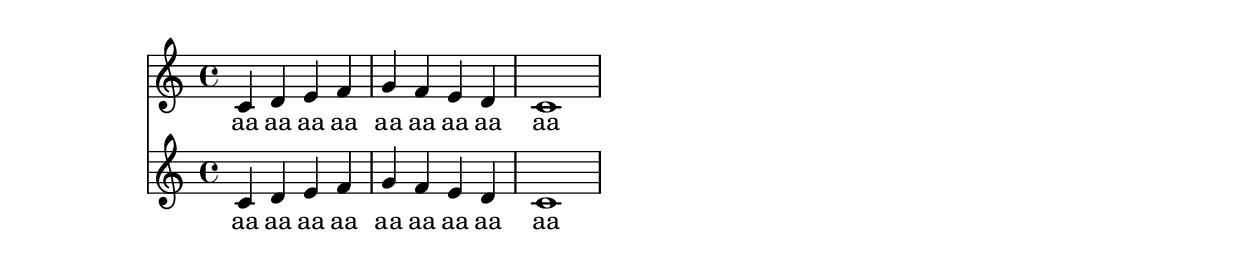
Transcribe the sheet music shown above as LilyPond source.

%% Do not edit this file; it is auto-generated from LSR http://lsr.dsi.unimi.it
%% This file is in the public domain.
\version "2.11.38"

\header {
  lsrtags = "text, vocal-music, spacing"

  texidoc = "
This snippet shows you how to bring the lyrics line closer to the
staff.

"
  doctitle = "Adjusting lyrics vertical spacing"
} % begin verbatim
% Default layout:
<<
  \new Staff \new Voice = melody \relative c '{ c4 d e f g f e d c1 }
  \new Lyrics \lyricsto melody { aa aa aa aa aa aa aa aa aa }

% Reducing the minimum space below the staff and above the lyrics:
  \new Staff \with {
    \override VerticalAxisGroup #'minimum-Y-extent = #'(-1 . 4) }
  \new Voice = melody \relative c' { c4 d e f g f e d c1 }
  \new Lyrics \with {
    \override VerticalAxisGroup #'minimum-Y-extent = #'(-1.2 . 1) }
  \lyricsto melody { aa aa aa aa aa aa aa aa aa }
>>
